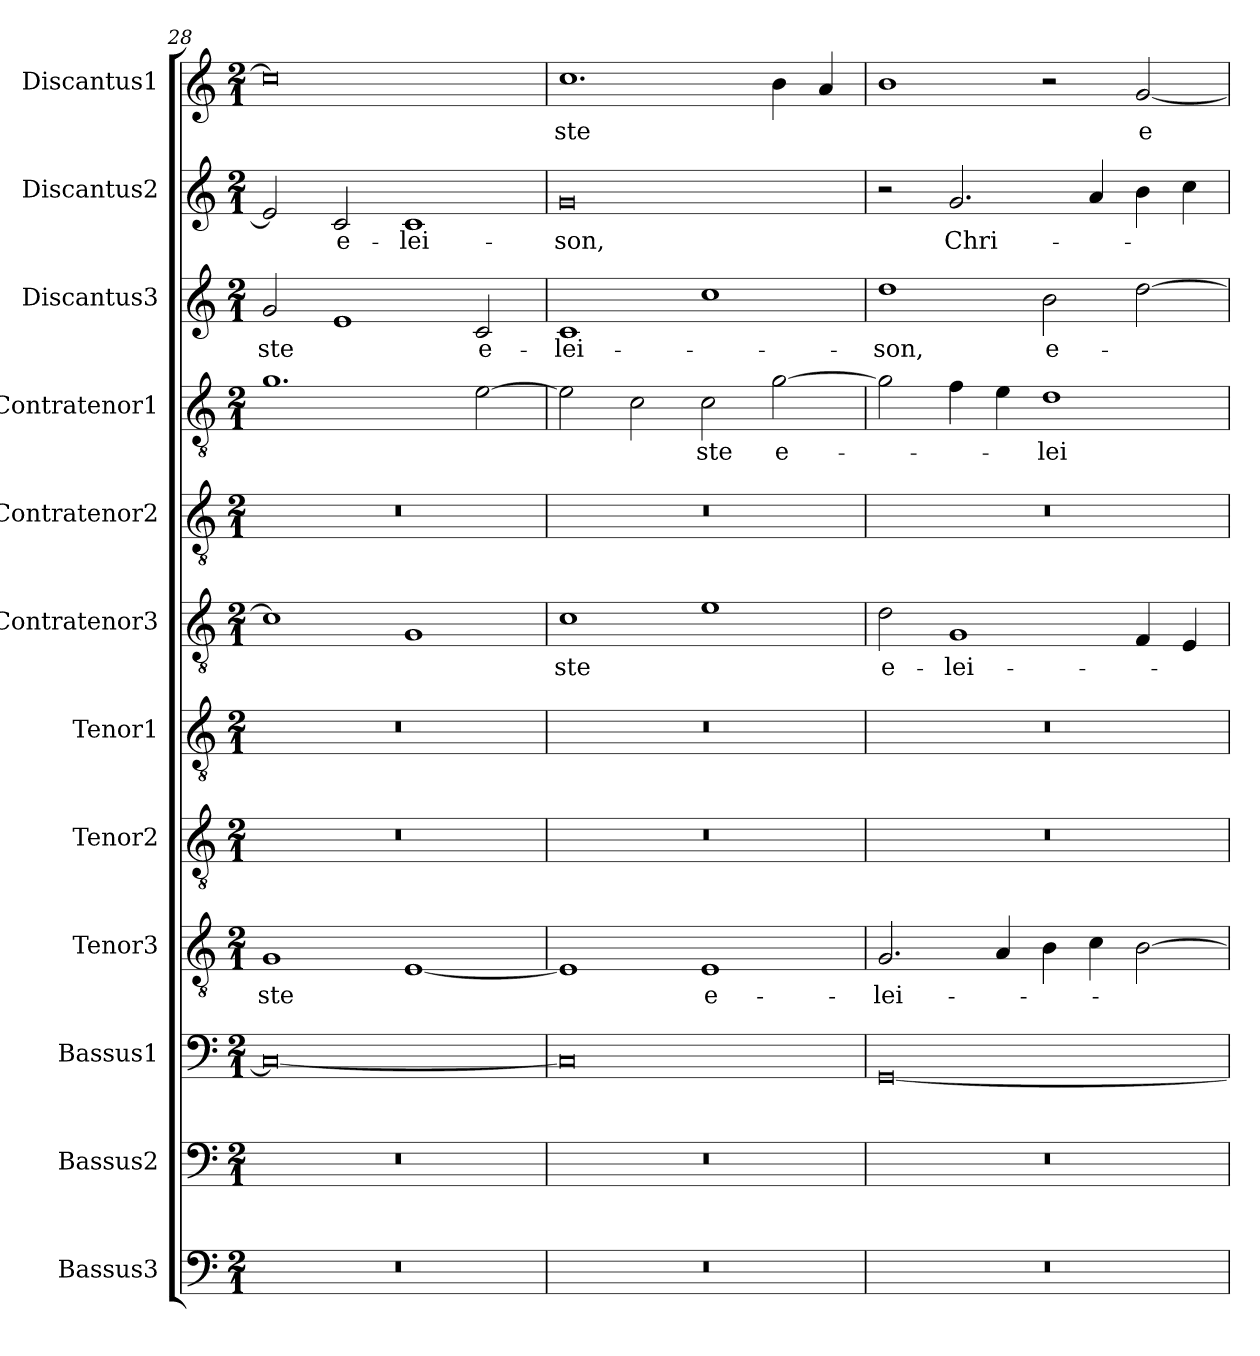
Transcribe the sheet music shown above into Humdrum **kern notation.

**kern	**kern	**kern	**kern	**text	**kern	**kern	**kern	**text	**kern	**kern	**text	**kern	**text	**kern	**text	**kern	**text
*part12	*part11	*part10	*part9	*part9	*part8	*part7	*part6	*part6	*part5	*part4	*part4	*part3	*part3	*part2	*part2	*part1	*part1
*staff12	*staff11	*staff10	*staff9	*staff9	*staff8	*staff7	*staff6	*staff6	*staff5	*staff4	*staff4	*staff3	*staff3	*staff2	*staff2	*staff1	*staff1
*I"Bassus3	*I"Bassus2	*I"Bassus1	*I"Tenor3	*	*I"Tenor2	*I"Tenor1	*I"Contratenor3	*	*I"Contratenor2	*I"Contratenor1	*	*I"Discantus3	*	*I"Discantus2	*	*I"Discantus1	*
*I'B3	*I'B2	*I'B1	*I'T3	*	*I'T2	*I'T1	*I'Ct3	*	*I'Ct2	*I'Ct1	*	*I'D3	*	*I'D2	*	*I'D1	*
*clefF4	*clefF4	*clefF4	*clefGv2	*	*clefGv2	*clefGv2	*clefGv2	*	*clefGv2	*clefGv2	*	*clefG2	*	*clefG2	*	*clefG2	*
*k[]	*k[]	*k[]	*k[]	*	*k[]	*k[]	*k[]	*	*k[]	*k[]	*	*k[]	*	*k[]	*	*k[]	*
*M2/1	*M2/1	*M2/1	*M2/1	*	*M2/1	*M2/1	*M2/1	*	*M2/1	*M2/1	*	*M2/1	*	*M2/1	*	*M2/1	*
=28	=28	=28	=28	=28	=28	=28	=28	=28	=28	=28	=28	=28	=28	=28	=28	=28	=28
0r	0r	0C_	1G	-ste	0r	0r	1c]	.	0r	1.g	.	2g	-ste	2e]	.	0cc]	.
.	.	.	.	.	.	.	.	.	.	.	.	1e	.	2c	e-	.	.
.	.	.	[1E	.	.	.	1G	.	.	.	.	.	.	1c	-lei-	.	.
.	.	.	.	.	.	.	.	.	.	[2e	.	2c	e-	.	.	.	.
=29	=29	=29	=29	=29	=29	=29	=29	=29	=29	=29	=29	=29	=29	=29	=29	=29	=29
0r	0r	0C]	1E]	.	0r	0r	1c	-ste	0r	2e]	.	1c	-lei-	0g	-son,	1.cc	-ste
.	.	.	.	.	.	.	.	.	.	2c	.	.	.	.	.	.	.
.	.	.	1E	e-	.	.	1e	.	.	2c	-ste	1cc	.	.	.	.	.
.	.	.	.	.	.	.	.	.	.	[2g	e-	.	.	.	.	4b	.
.	.	.	.	.	.	.	.	.	.	.	.	.	.	.	.	4a	.
=30	=30	=30	=30	=30	=30	=30	=30	=30	=30	=30	=30	=30	=30	=30	=30	=30	=30
0r	0r	[0GG	2.G	-lei-	0r	0r	2d	e-	0r	2g]	.	1dd	-son,	2r	.	1b	.
.	.	.	.	.	.	.	1G	-lei-	.	4f	.	.	.	2.g	Chri-	.	.
.	.	.	4A	.	.	.	.	.	.	4e	.	.	.	.	.	.	.
.	.	.	4B	.	.	.	.	.	.	1d	-lei-	2b	e-	.	.	2r	.
.	.	.	4c	.	.	.	.	.	.	.	.	.	.	4a	.	.	.
.	.	.	[2B	.	.	.	4F	.	.	.	.	[2dd	.	4b	.	[2g	e-
.	.	.	.	.	.	.	4E	.	.	.	.	.	.	4cc	.	.	.
=	=	=	=	=	=	=	=	=	=	=	=	=	=	=	=	=	=
*-	*-	*-	*-	*-	*-	*-	*-	*-	*-	*-	*-	*-	*-	*-	*-	*-	*-
